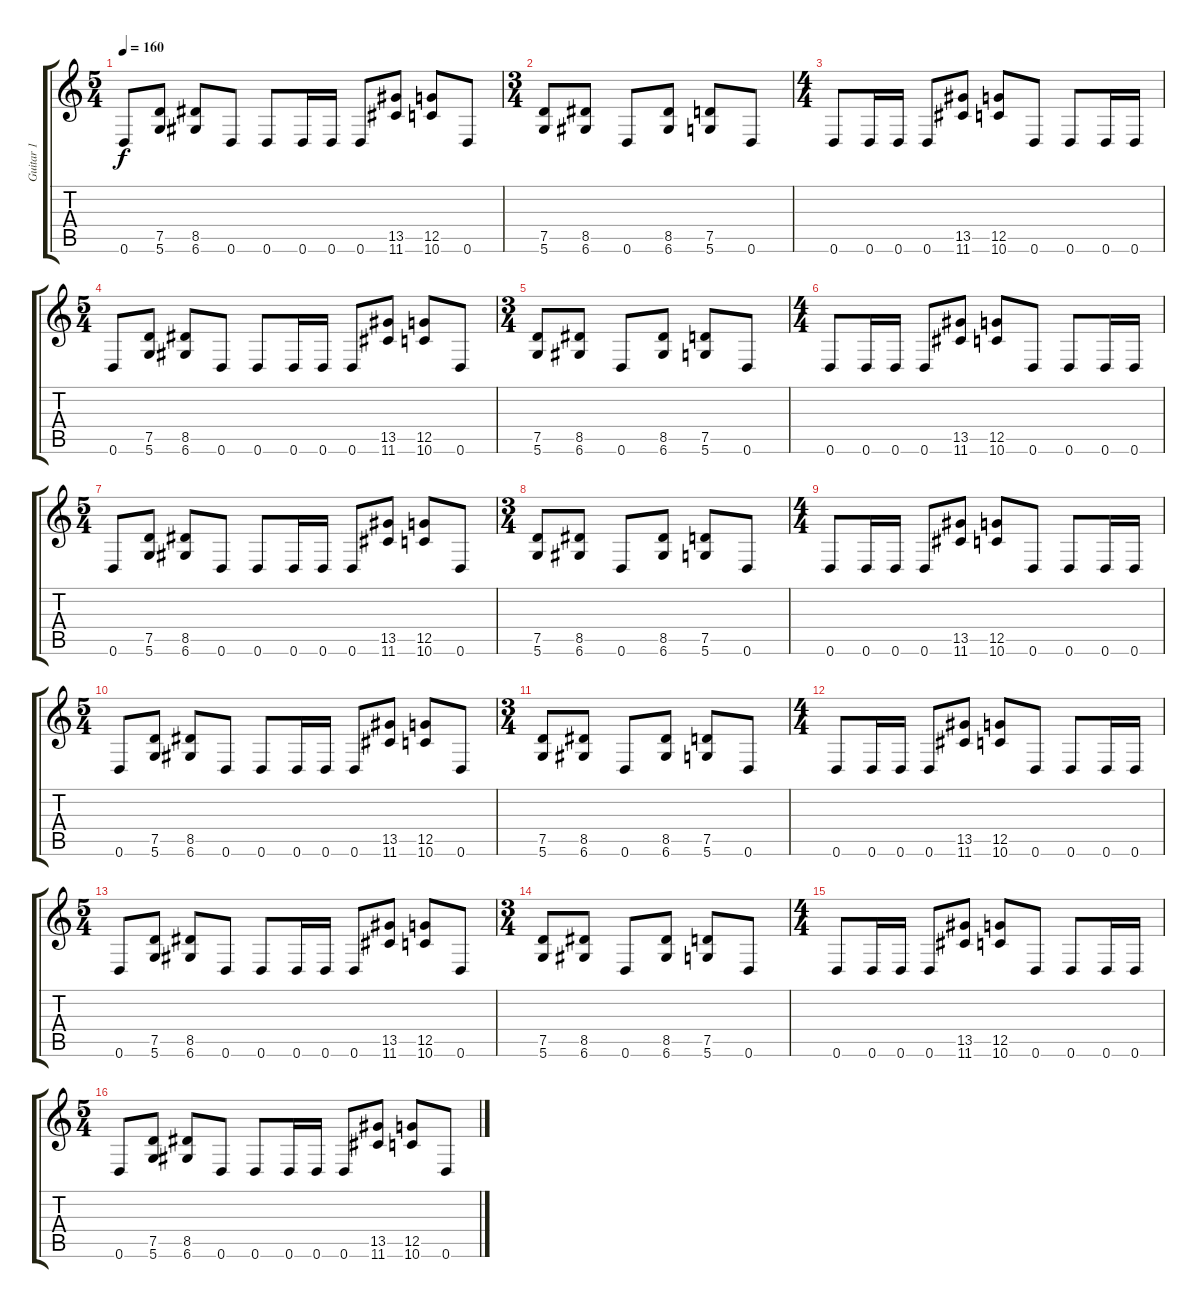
\track ("Guitar 1" "Guitar 1") {instrument distortionguitar}
\staff {score tabs}
\tuning (D4 A3 F3 C3 G2 D2) {hide}
\ts (5 4)
\tempo 160
\clef g2
\ks c
0.6.8{dy f} (7.5 5.6).8 (8.5 6.6).8 0.6.8 0.6.8 0.6.16 0.6.16 0.6.8 (13.5 11.6).8 (12.5 10.6).8 0.6.8 |
\ts (3 4)
(7.5 5.6).8 (8.5 6.6).8 0.6.8 (8.5 6.6).8 (7.5 5.6).8 0.6.8 |
\ts (4 4)
0.6.8 0.6.16 0.6.16 0.6.8 (13.5 11.6).8 (12.5 10.6).8 0.6.8 0.6.8 0.6.16 0.6.16 |
\ts (5 4)
0.6.8 (7.5 5.6).8 (8.5 6.6).8 0.6.8 0.6.8 0.6.16 0.6.16 0.6.8 (13.5 11.6).8 (12.5 10.6).8 0.6.8 |
\ts (3 4)
(7.5 5.6).8 (8.5 6.6).8 0.6.8 (8.5 6.6).8 (7.5 5.6).8 0.6.8 |
\ts (4 4)
0.6.8 0.6.16 0.6.16 0.6.8 (13.5 11.6).8 (12.5 10.6).8 0.6.8 0.6.8 0.6.16 0.6.16 |
\ts (5 4)
0.6.8 (7.5 5.6).8 (8.5 6.6).8 0.6.8 0.6.8 0.6.16 0.6.16 0.6.8 (13.5 11.6).8 (12.5 10.6).8 0.6.8 |
\ts (3 4)
(7.5 5.6).8 (8.5 6.6).8 0.6.8 (8.5 6.6).8 (7.5 5.6).8 0.6.8 |
\ts (4 4)
0.6.8 0.6.16 0.6.16 0.6.8 (13.5 11.6).8 (12.5 10.6).8 0.6.8 0.6.8 0.6.16 0.6.16 |
\ts (5 4)
0.6.8 (7.5 5.6).8 (8.5 6.6).8 0.6.8 0.6.8 0.6.16 0.6.16 0.6.8 (13.5 11.6).8 (12.5 10.6).8 0.6.8 |
\ts (3 4)
(7.5 5.6).8 (8.5 6.6).8 0.6.8 (8.5 6.6).8 (7.5 5.6).8 0.6.8 |
\ts (4 4)
0.6.8 0.6.16 0.6.16 0.6.8 (13.5 11.6).8 (12.5 10.6).8 0.6.8 0.6.8 0.6.16 0.6.16 |
\ts (5 4)
0.6.8 (7.5 5.6).8 (8.5 6.6).8 0.6.8 0.6.8 0.6.16 0.6.16 0.6.8 (13.5 11.6).8 (12.5 10.6).8 0.6.8 |
\ts (3 4)
(7.5 5.6).8 (8.5 6.6).8 0.6.8 (8.5 6.6).8 (7.5 5.6).8 0.6.8 |
\ts (4 4)
0.6.8 0.6.16 0.6.16 0.6.8 (13.5 11.6).8 (12.5 10.6).8 0.6.8 0.6.8 0.6.16 0.6.16 |
\ts (5 4)
0.6.8 (7.5 5.6).8 (8.5 6.6).8 0.6.8 0.6.8 0.6.16 0.6.16 0.6.8 (13.5 11.6).8 (12.5 10.6).8 0.6.8
